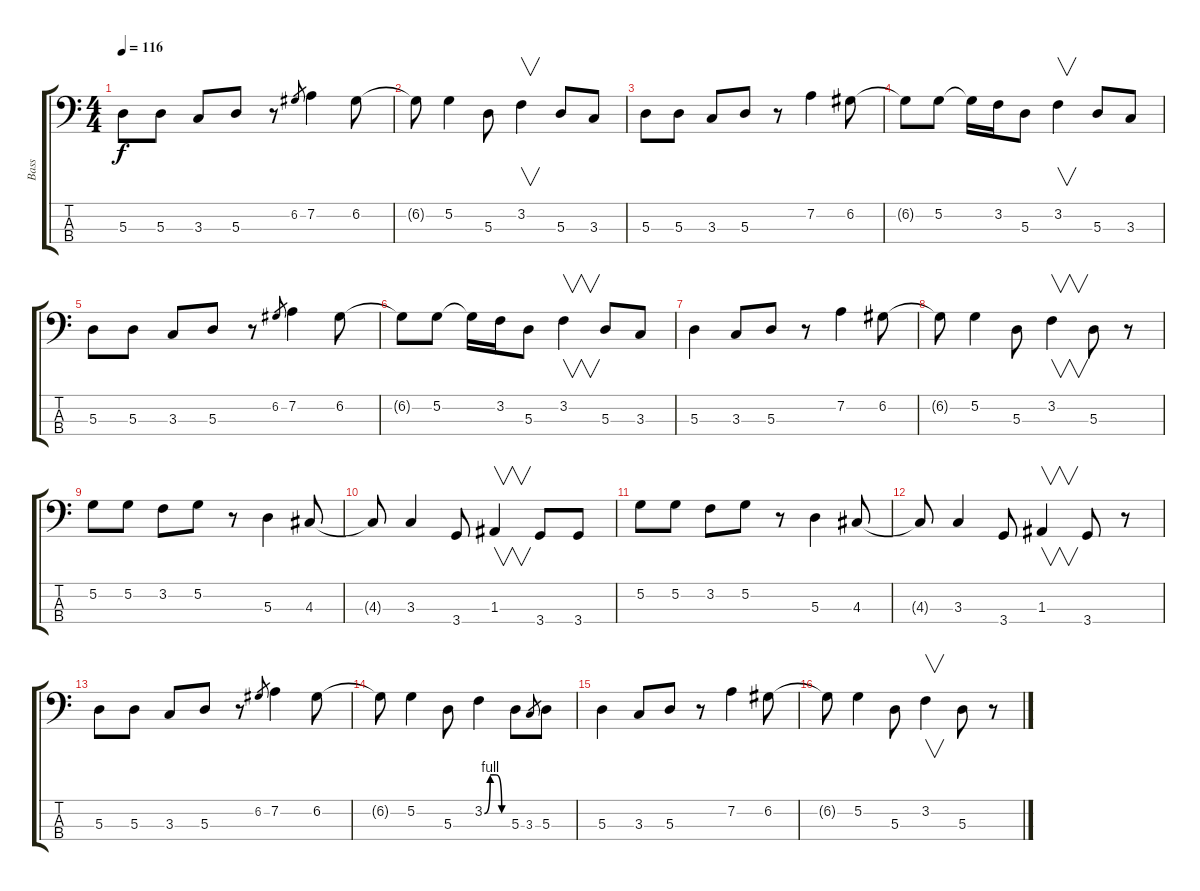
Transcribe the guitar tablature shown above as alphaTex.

\track ("Bass" "Bass") {instrument electricbassfinger}
\staff {score tabs}
\tuning (G2 D2 A1 E1) {hide}
\ts (4 4)
\tempo 116
\clef f4
\ks c
5.3.8{dy f} 5.3.8 3.3.8 5.3.8 r.8 6.2.8{gr} 7.2.4 6.2.8 |
6.2{t}.8 5.2.4 5.3.8 3.2.4{v} 5.3.8 3.3.8 |
5.3.8 5.3.8 3.3.8 5.3.8 r.8 7.2.4 6.2.8 |
6.2{t}.8 5.2.8 5.2{t}.16 3.2.16 5.3.8 3.2.4{v} 5.3.8 3.3.8 |
5.3.8 5.3.8 3.3.8 5.3.8 r.8 6.2.8{gr} 7.2.4 6.2.8 |
6.2{t}.8 5.2.8 5.2{t}.16 3.2.16 5.3.8 3.2.4{v} 5.3.8 3.3.8 |
5.3.4 3.3.8 5.3.8 r.8 7.2.4 6.2.8 |
6.2{t}.8 5.2.4 5.3.8 3.2.4{v} 5.3.8 r.8 |
5.2.8 5.2.8 3.2.8 5.2.8 r.8 5.3.4 4.3.8 |
4.3{t}.8 3.3.4 3.4.8 1.3.4{v} 3.4.8 3.4.8 |
5.2.8 5.2.8 3.2.8 5.2.8 r.8 5.3.4 4.3.8 |
4.3{t}.8 3.3.4 3.4.8 1.3.4{v} 3.4.8 r.8 |
5.3.8 5.3.8 3.3.8 5.3.8 r.8 6.2.8{gr} 7.2.4 6.2.8 |
6.2{t}.8 5.2.4 5.3.8 3.2{be (custom 0 0 15 4 30 4 45 0 60 0)}.4 5.3.8 3.3.8{gr} 5.3.8 |
5.3.4 3.3.8 5.3.8 r.8 7.2.4 6.2.8 |
6.2{t}.8 5.2.4 5.3.8 3.2.4{v} 5.3.8 r.8
